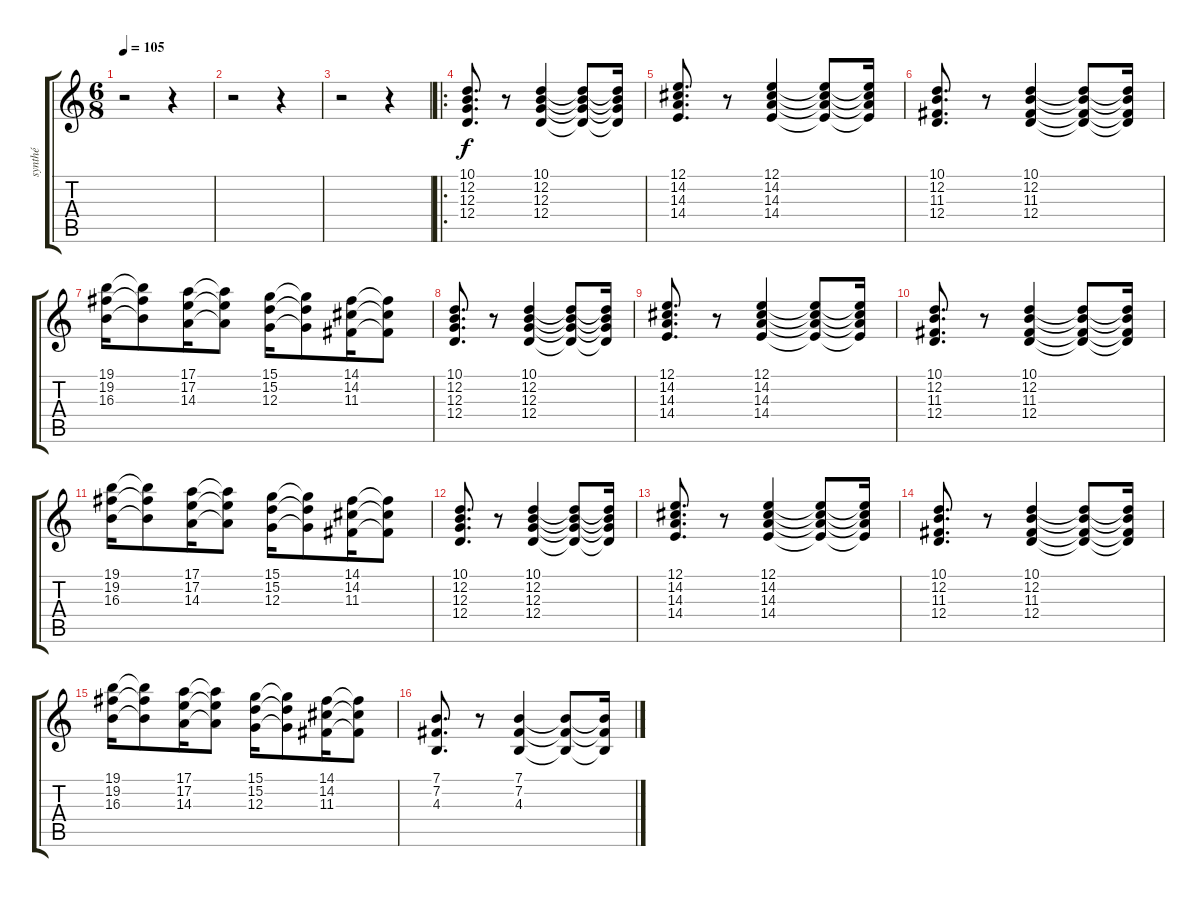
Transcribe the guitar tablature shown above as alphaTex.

\track ("synthé" "synthé") {instrument lead1square}
\staff {score tabs}
\tuning (E4 B3 G3 D3 A2 E2) {hide}
\ts (6 8)
\tempo 105
\clef g2
\ks c
r.2{dy f} r.4 |
r.2 r.4 |
r.2 r.4 |
\ro
(10.1 12.2 12.3 12.4).8{d} r.8 (10.1 12.2 12.3 12.4).4 (10.1{t} 12.2{t} 12.3{t} 12.4{t}).8 (10.1{t} 12.2{t} 12.3{t} 12.4{t}).16 |
(12.1 14.2 14.3 14.4).8{d} r.8 (12.1 14.2 14.3 14.4).4 (12.1{t} 14.2{t} 14.3{t} 14.4{t}).8 (12.1{t} 14.2{t} 14.3{t} 14.4{t}).16 |
(10.1 12.2 11.3 12.4).8{d} r.8 (10.1 12.2 11.3 12.4).4 (10.1{t} 12.2{t} 11.3{t} 12.4{t}).8 (10.1{t} 12.2{t} 11.3{t} 12.4{t}).16 |
(19.1 19.2 16.3).16 (19.1{t} 19.2{t} 16.3{t}).8 (17.1 17.2 14.3).16 (17.1{t} 17.2{t} 14.3{t}).8 (15.1 15.2 12.3).16 (15.1{t} 15.2{t} 12.3{t}).8 (14.1 14.2 11.3).16 (14.1{t} 14.2{t} 11.3{t}).8 |
(10.1 12.2 12.3 12.4).8{d} r.8 (10.1 12.2 12.3 12.4).4 (10.1{t} 12.2{t} 12.3{t} 12.4{t}).8 (10.1{t} 12.2{t} 12.3{t} 12.4{t}).16 |
(12.1 14.2 14.3 14.4).8{d} r.8 (12.1 14.2 14.3 14.4).4 (12.1{t} 14.2{t} 14.3{t} 14.4{t}).8 (12.1{t} 14.2{t} 14.3{t} 14.4{t}).16 |
(10.1 12.2 11.3 12.4).8{d} r.8 (10.1 12.2 11.3 12.4).4 (10.1{t} 12.2{t} 11.3{t} 12.4{t}).8 (10.1{t} 12.2{t} 11.3{t} 12.4{t}).16 |
(19.1 19.2 16.3).16 (19.1{t} 19.2{t} 16.3{t}).8 (17.1 17.2 14.3).16 (17.1{t} 17.2{t} 14.3{t}).8 (15.1 15.2 12.3).16 (15.1{t} 15.2{t} 12.3{t}).8 (14.1 14.2 11.3).16 (14.1{t} 14.2{t} 11.3{t}).8 |
(10.1 12.2 12.3 12.4).8{d} r.8 (10.1 12.2 12.3 12.4).4 (10.1{t} 12.2{t} 12.3{t} 12.4{t}).8 (10.1{t} 12.2{t} 12.3{t} 12.4{t}).16 |
(12.1 14.2 14.3 14.4).8{d} r.8 (12.1 14.2 14.3 14.4).4 (12.1{t} 14.2{t} 14.3{t} 14.4{t}).8 (12.1{t} 14.2{t} 14.3{t} 14.4{t}).16 |
(10.1 12.2 11.3 12.4).8{d} r.8 (10.1 12.2 11.3 12.4).4 (10.1{t} 12.2{t} 11.3{t} 12.4{t}).8 (10.1{t} 12.2{t} 11.3{t} 12.4{t}).16 |
(19.1 19.2 16.3).16 (19.1{t} 19.2{t} 16.3{t}).8 (17.1 17.2 14.3).16 (17.1{t} 17.2{t} 14.3{t}).8 (15.1 15.2 12.3).16 (15.1{t} 15.2{t} 12.3{t}).8 (14.1 14.2 11.3).16 (14.1{t} 14.2{t} 11.3{t}).8 |
(7.1 7.2 4.3).8{d} r.8 (7.1 7.2 4.3).4 (7.1{t} 7.2{t} 4.3{t}).8 (7.1{t} 7.2{t} 4.3{t}).16
